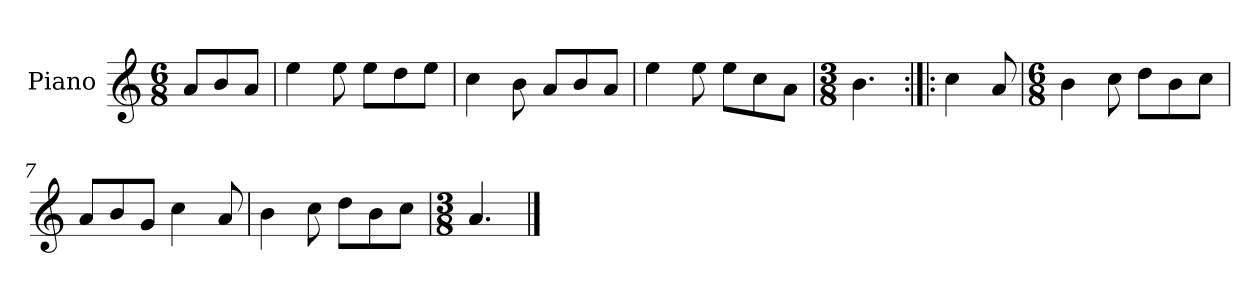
**kern
*part1
*staff1
*I"Piano
*I'Pno.
*clefG2
*k[]
*M6/8
=
8a/L
8b/
8a/J
=1
4ee\
8ee\
8ee\L
8dd\
8ee\J
=2
4cc\
8b\
8a/L
8b/
8a/J
=3
4ee\
8ee\
8ee\L
8cc\
8a\J
=4
*M3/8
4.b\
=5:|!|:
4cc\
8a/
=6
*M6/8
4b\
8cc\
8dd\L
8b\
8cc\J
=7
8a/L
8b/
8g/J
4cc\
8a/
=8
4b\
8cc\
8dd\L
8b\
8cc\J
!!LO:LB:g=z
=9
*M3/8
4.a/
==
*-
